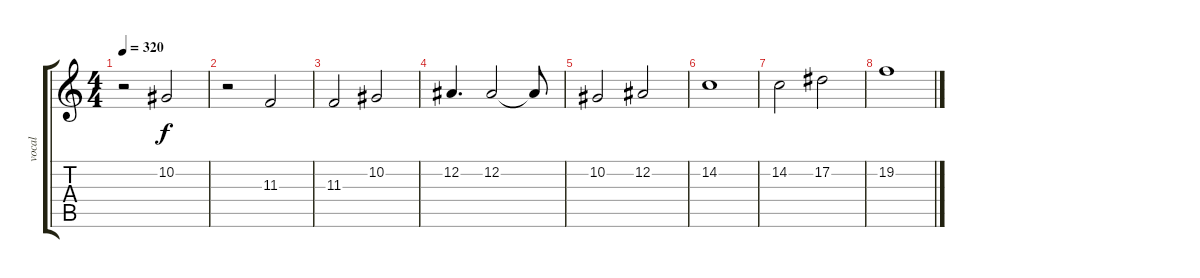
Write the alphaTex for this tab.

\track ("vocal" "vocal") {instrument choiraahs}
\staff {score tabs}
\tuning (Eb4 Bb3 Gb3 Db3 Ab2 Eb2) {hide}
\ts (4 4)
\tempo 320
\clef g2
\ks c
r.2{dy f} 10.2.2 |
r.2 11.3.2 |
11.3.2 10.2.2 |
12.2.4{d} 12.2.2 12.2{t}.8 |
10.2.2 12.2.2 |
14.2.1 |
14.2.2 17.2.2 |
19.2.1
